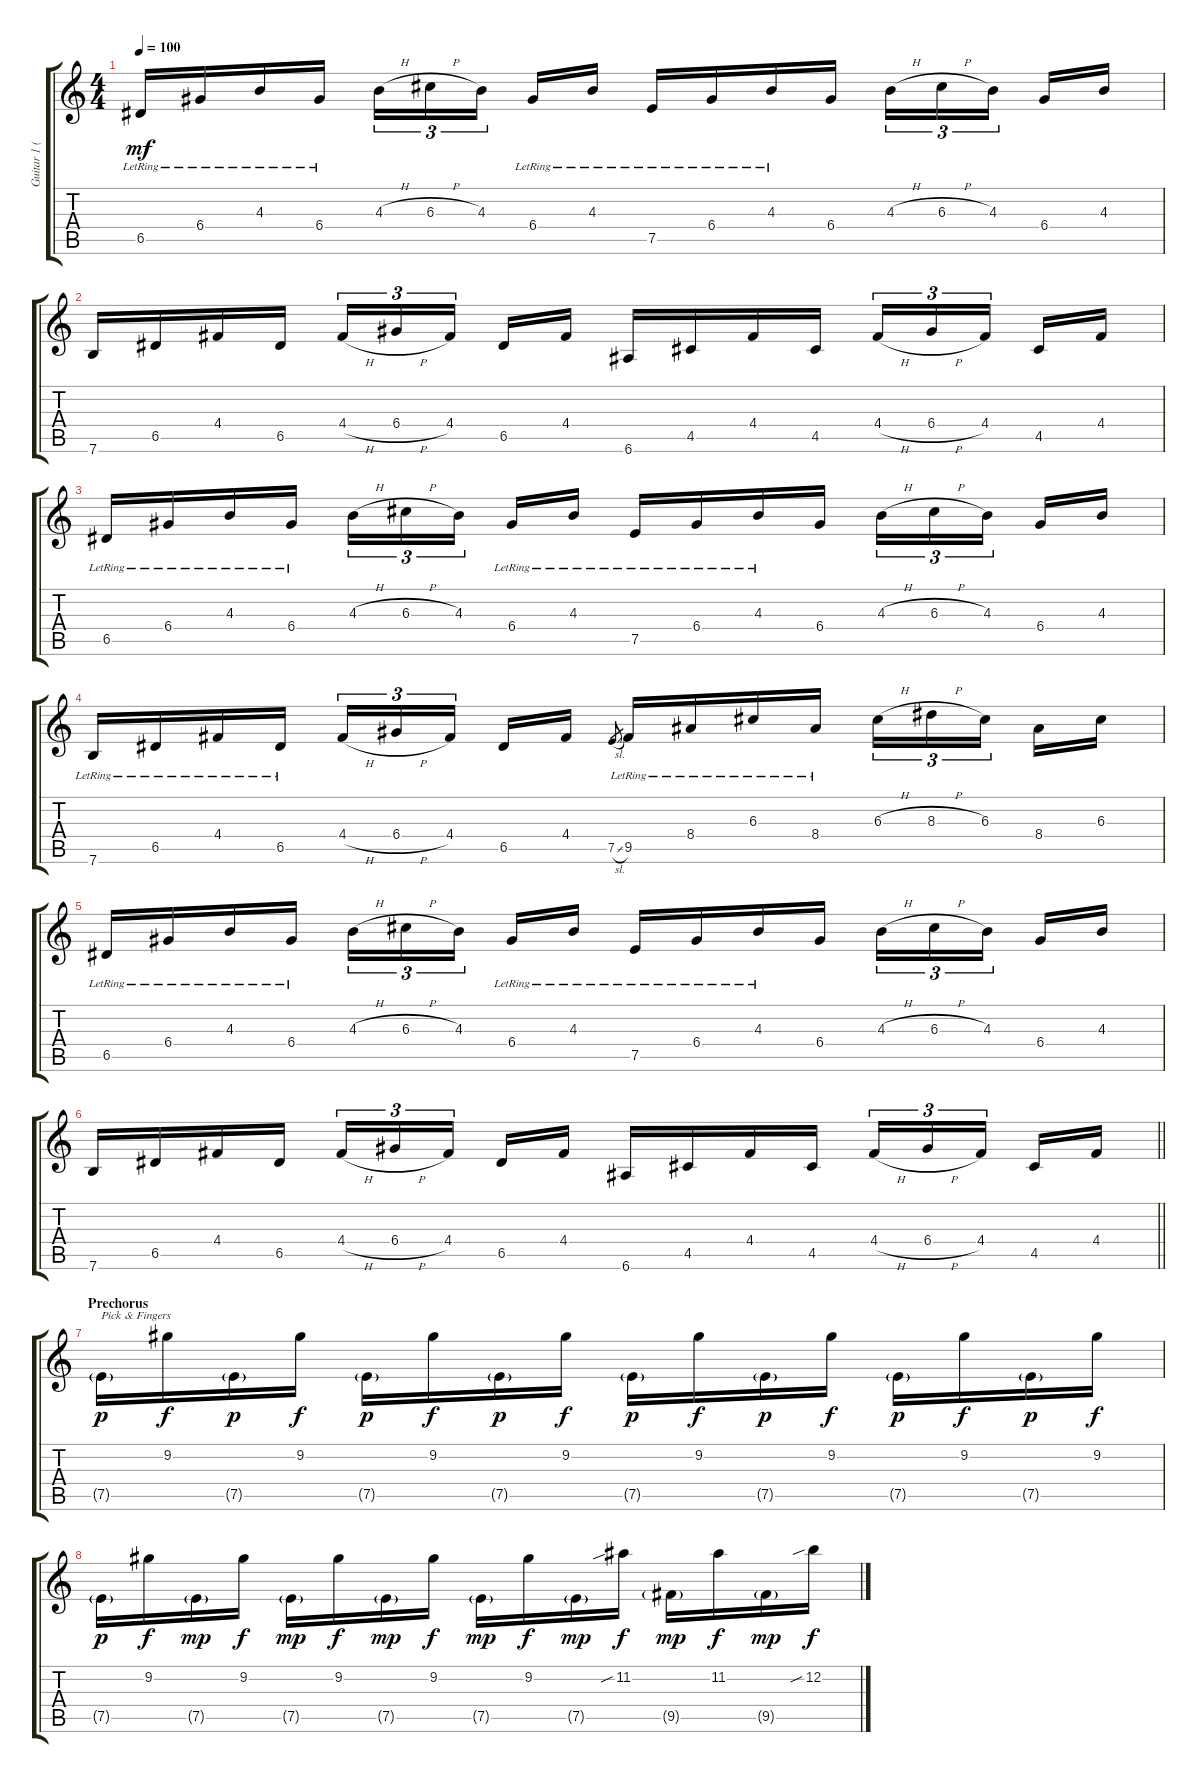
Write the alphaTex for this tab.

\track ("Guitar 1 (Clean)" "Guitar 1 (") {instrument electricguitarclean}
\staff {score tabs}
\tuning (E4 B3 G3 D3 A2 E2) {hide}
\ts (4 4)
\tempo 100
\clef g2
\ks c
6.5{lr}.16{dy mf} 6.4{lr}.16 4.3{lr}.16 6.4{lr}.16 4.3{h}.16{tu (3 2)} 6.3{h}.16{tu (3 2)} 4.3.16{tu (3 2) beam splitsecondary} 6.4{lr}.16 4.3{lr}.16 7.5{lr}.16 6.4{lr}.16 4.3{lr}.16 6.4.16 4.3{h}.16{tu (3 2)} 6.3{h}.16{tu (3 2)} 4.3.16{tu (3 2) beam splitsecondary} 6.4.16 4.3.16 |
7.6.16 6.5.16 4.4.16 6.5.16 4.4{h}.16{tu (3 2)} 6.4{h}.16{tu (3 2)} 4.4.16{tu (3 2) beam splitsecondary} 6.5.16 4.4.16 6.6.16 4.5.16 4.4.16 4.5.16 4.4{h}.16{tu (3 2)} 6.4{h}.16{tu (3 2)} 4.4.16{tu (3 2) beam splitsecondary} 4.5.16 4.4.16 |
6.5{lr}.16 6.4{lr}.16 4.3{lr}.16 6.4{lr}.16 4.3{h}.16{tu (3 2)} 6.3{h}.16{tu (3 2)} 4.3.16{tu (3 2) beam splitsecondary} 6.4{lr}.16 4.3{lr}.16 7.5{lr}.16 6.4{lr}.16 4.3{lr}.16 6.4.16 4.3{h}.16{tu (3 2)} 6.3{h}.16{tu (3 2)} 4.3.16{tu (3 2) beam splitsecondary} 6.4.16 4.3.16 |
7.6{lr}.16 6.5{lr}.16 4.4{lr}.16 6.5{lr}.16 4.4{h}.16{tu (3 2)} 6.4{h}.16{tu (3 2)} 4.4.16{tu (3 2) beam splitsecondary} 6.5.16 4.4.16 7.5{sl}.8{gr} 9.5{lr}.16 8.4{lr}.16 6.3{lr}.16 8.4{lr}.16 6.3{h}.16{tu (3 2)} 8.3{h}.16{tu (3 2)} 6.3.16{tu (3 2) beam splitsecondary} 8.4.16 6.3.16 |
6.5{lr}.16 6.4{lr}.16 4.3{lr}.16 6.4{lr}.16 4.3{h}.16{tu (3 2)} 6.3{h}.16{tu (3 2)} 4.3.16{tu (3 2) beam splitsecondary} 6.4{lr}.16 4.3{lr}.16 7.5{lr}.16 6.4{lr}.16 4.3{lr}.16 6.4.16 4.3{h}.16{tu (3 2)} 6.3{h}.16{tu (3 2)} 4.3.16{tu (3 2) beam splitsecondary} 6.4.16 4.3.16 |
\barLineRight lightlight
7.6.16 6.5.16 4.4.16 6.5.16 4.4{h}.16{tu (3 2)} 6.4{h}.16{tu (3 2)} 4.4.16{tu (3 2) beam splitsecondary} 6.5.16 4.4.16 6.6.16 4.5.16 4.4.16 4.5.16 4.4{h}.16{tu (3 2)} 6.4{h}.16{tu (3 2)} 4.4.16{tu (3 2) beam splitsecondary} 4.5.16 4.4.16 |
\section ("" "Prechorus")
7.5{g}.16{txt "Pick & Fingers" dy p} 9.2.16{dy f} 7.5{g}.16{dy p} 9.2.16{dy f} 7.5{g}.16{dy p} 9.2.16{dy f} 7.5{g}.16{dy p} 9.2.16{dy f} 7.5{g}.16{dy p} 9.2.16{dy f} 7.5{g}.16{dy p} 9.2.16{dy f} 7.5{g}.16{dy p} 9.2.16{dy f} 7.5{g}.16{dy p} 9.2.16{dy f} |
7.5{g}.16{dy p} 9.2.16{dy f} 7.5{g}.16{dy mp} 9.2.16{dy f} 7.5{g}.16{dy mp} 9.2.16{dy f} 7.5{g}.16{dy mp} 9.2.16{dy f} 7.5{g}.16{dy mp} 9.2.16{dy f} 7.5{g}.16{dy mp} 11.2{sib}.16{dy f} 9.5{g}.16{dy mp} 11.2.16{dy f} 9.5{g}.16{dy mp} 12.2{sib}.16{dy f}
